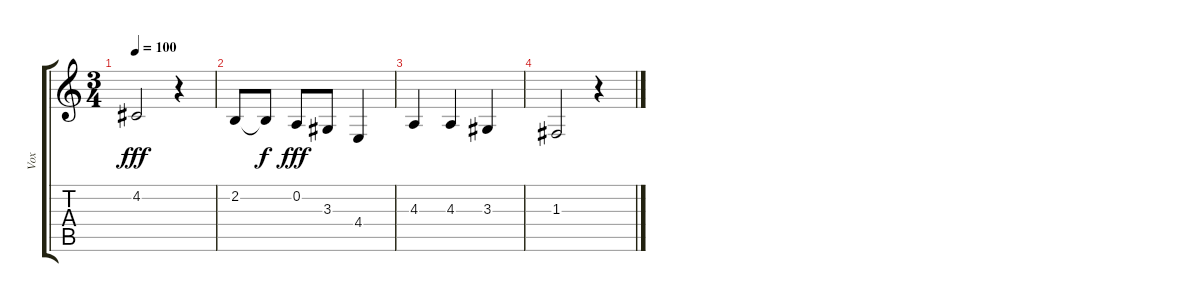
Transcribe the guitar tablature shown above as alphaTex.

\track ("Vox" "Vox") {instrument lead6voice}
\staff {score tabs}
\tuning (D4 A3 F3 C3 G2 D2) {hide}
\ts (3 4)
\tempo 100
\clef g2
\ks c
4.2.2{dy fff} r.4 |
2.2.8 2.2{t}.8{dy f} 0.2.8{dy fff} 3.3.8 4.4.4 |
4.3.4 4.3.4 3.3.4 |
1.3.2 r.4
